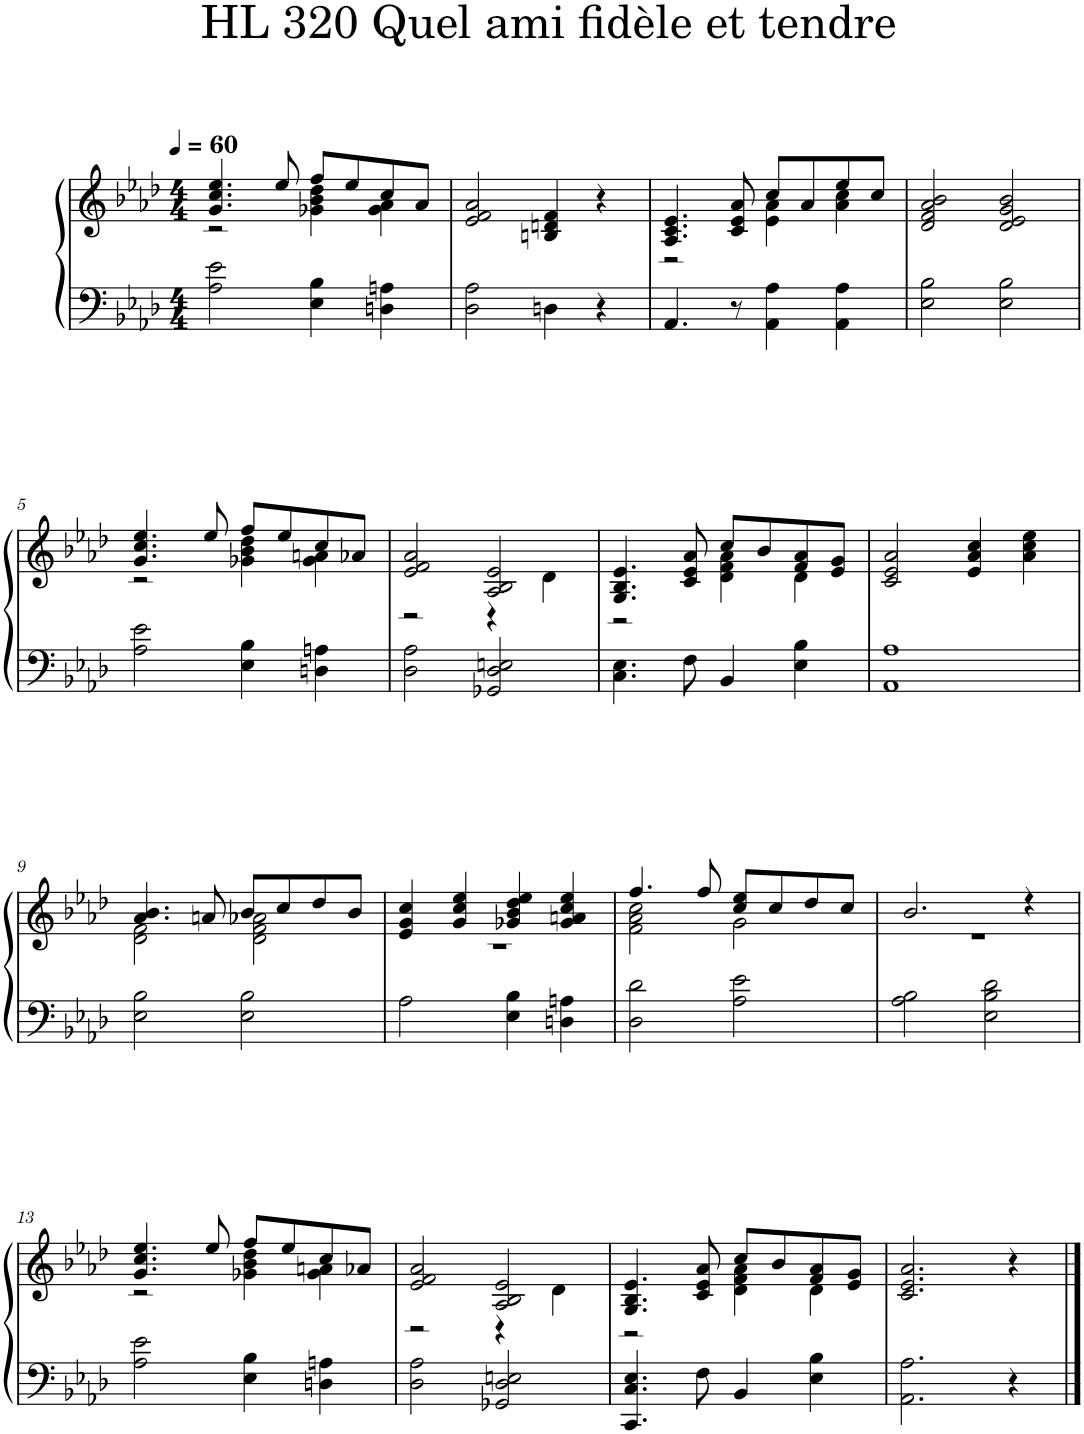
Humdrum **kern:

**kern	**kern
*part1	*part1
*staff2	*staff1
*I"Piano	*
*I'Pno.	*
*clefF4	*clefG2
*k[b-e-a-d-]	*k[b-e-a-d-]
*M4/4	*M4/4
*MM60	*MM60
=1	=1
*	*^
2A-\ 2e-\	4.g/ 4.cc/ 4.ee-/	2r
.	8ee-/	.
4E-\ 4B-\	8ff/L	4g-X\ 4b-\ 4dd-\
.	8ee-/	.
4Dn\ 4An\	8cc/	4g-\ 4a-\
.	8a-/J	.
*	*v	*v
=2	=2
2D-\ 2A-\	2e-/ 2f/ 2a-/
4Dn\	4Bn/ 4dn/ 4f/
4r	4r
=3	=3
*	*^
4.AA-/	4.A-/ 4.c/ 4.e-/	2r
8r	8c/ 8e-/ 8a-/	.
4AA-\ 4A-\	8cc/L	4e-\ 4a-\
.	8a-/	.
4AA-\ 4A-\	8ee-/	4a-\ 4cc\
.	8cc/J	.
*	*v	*v
=4	=4
2E-\ 2B-\	2d-/ 2f/ 2a-/ 2b-/
2E-\ 2B-\	2d-/ 2e-/ 2g/ 2b-/
!!LO:LB:g=z
=5	=5
*	*^
2A-\ 2e-\	4.g/ 4.cc/ 4.ee-/	2r
.	8ee-/	.
4E-\ 4B-\	8ff/L	4g-X\ 4b-\ 4dd-\
.	8ee-/	.
4Dn\ 4An\	8cc/	4g-\ 4an\
.	8a-X/J	.
=6	=6	=6
2D-\ 2A-\	2e-/ 2f/ 2a-/	2r
2GG-X/ 2D-/ 2En/	2A-/ 2B-/ 2e-/	4r
.	.	4d-\
=7	=7	=7
4.C\ 4.E-\	4.G/ 4.B-/ 4.e-/	2r
8F\	8c/ 8e-/ 8a-/	.
4BB-/	8cc/L	4d-\ 4f\ 4a-\
.	8b-/	.
4E-\ 4B-\	8f/ 8a-/	4d-\
.	8e-/ 8g/J	.
*	*v	*v
=8	=8
1AA- 1A-	2c/ 2e-/ 2a-/
.	4e-/ 4a-/ 4cc/
.	4a-\ 4cc\ 4ee-\
!!LO:LB:g=z
=9	=9
*	*^
2E-\ 2B-\	4.a-/ 4.b-/	2d-\ 2f\
.	8an/	.
2E-\ 2B-\	8b-/L	2d-\ 2f\ 2a-X\
.	8cc/	.
.	8dd-/	.
.	8b-/J	.
=10	=10	=10
2A-\	4e-/ 4g/ 4cc/	1r
.	4g/ 4cc/ 4ee-/	.
4E-\ 4B-\	4g-X/ 4b-/ 4dd-/ 4ee-/	.
4Dn\ 4An\	4g-/ 4an/ 4cc/ 4ee-/	.
=11	=11	=11
2D-\ 2d-\	4.ff/	2f\ 2a-\ 2cc\
.	8ff/	.
2A-\ 2e-\	8cc/ 8ee-/L	2g\
.	8cc/	.
.	8dd-/	.
.	8cc/J	.
=12	=12	=12
2A-\ 2B-\	2.b-/	1r
2E-\ 2B-\ 2d-\	.	.
.	4r	.
!!LO:LB:g=z	!!
=13	=13	=13
2A-\ 2e-\	4.g/ 4.cc/ 4.ee-/	2r
.	8ee-/	.
4E-\ 4B-\	8ff/L	4g-X\ 4b-\ 4dd-\
.	8ee-/	.
4Dn\ 4An\	8cc/	4g-\ 4an\
.	8a-X/J	.
=14	=14	=14
2D-\ 2A-\	2e-/ 2f/ 2a-/	2r
2GG-X/ 2D-/ 2En/	2A-/ 2B-/ 2e-/	4r
.	.	4d-\
=15	=15	=15
4.CC/ 4.C/ 4.E-/	4.G/ 4.B-/ 4.e-/	2r
8F\	8c/ 8e-/ 8a-/	.
4BB-/	8cc/L	4d-\ 4f\ 4a-\
.	8b-/	.
4E-\ 4B-\	8f/ 8a-/	4d-\
.	8e-/ 8g/J	.
*	*v	*v
=16	=16
2.AA-\ 2.A-\	2.c/ 2.e-/ 2.a-/
4r	4r
==	==
*-	*-
